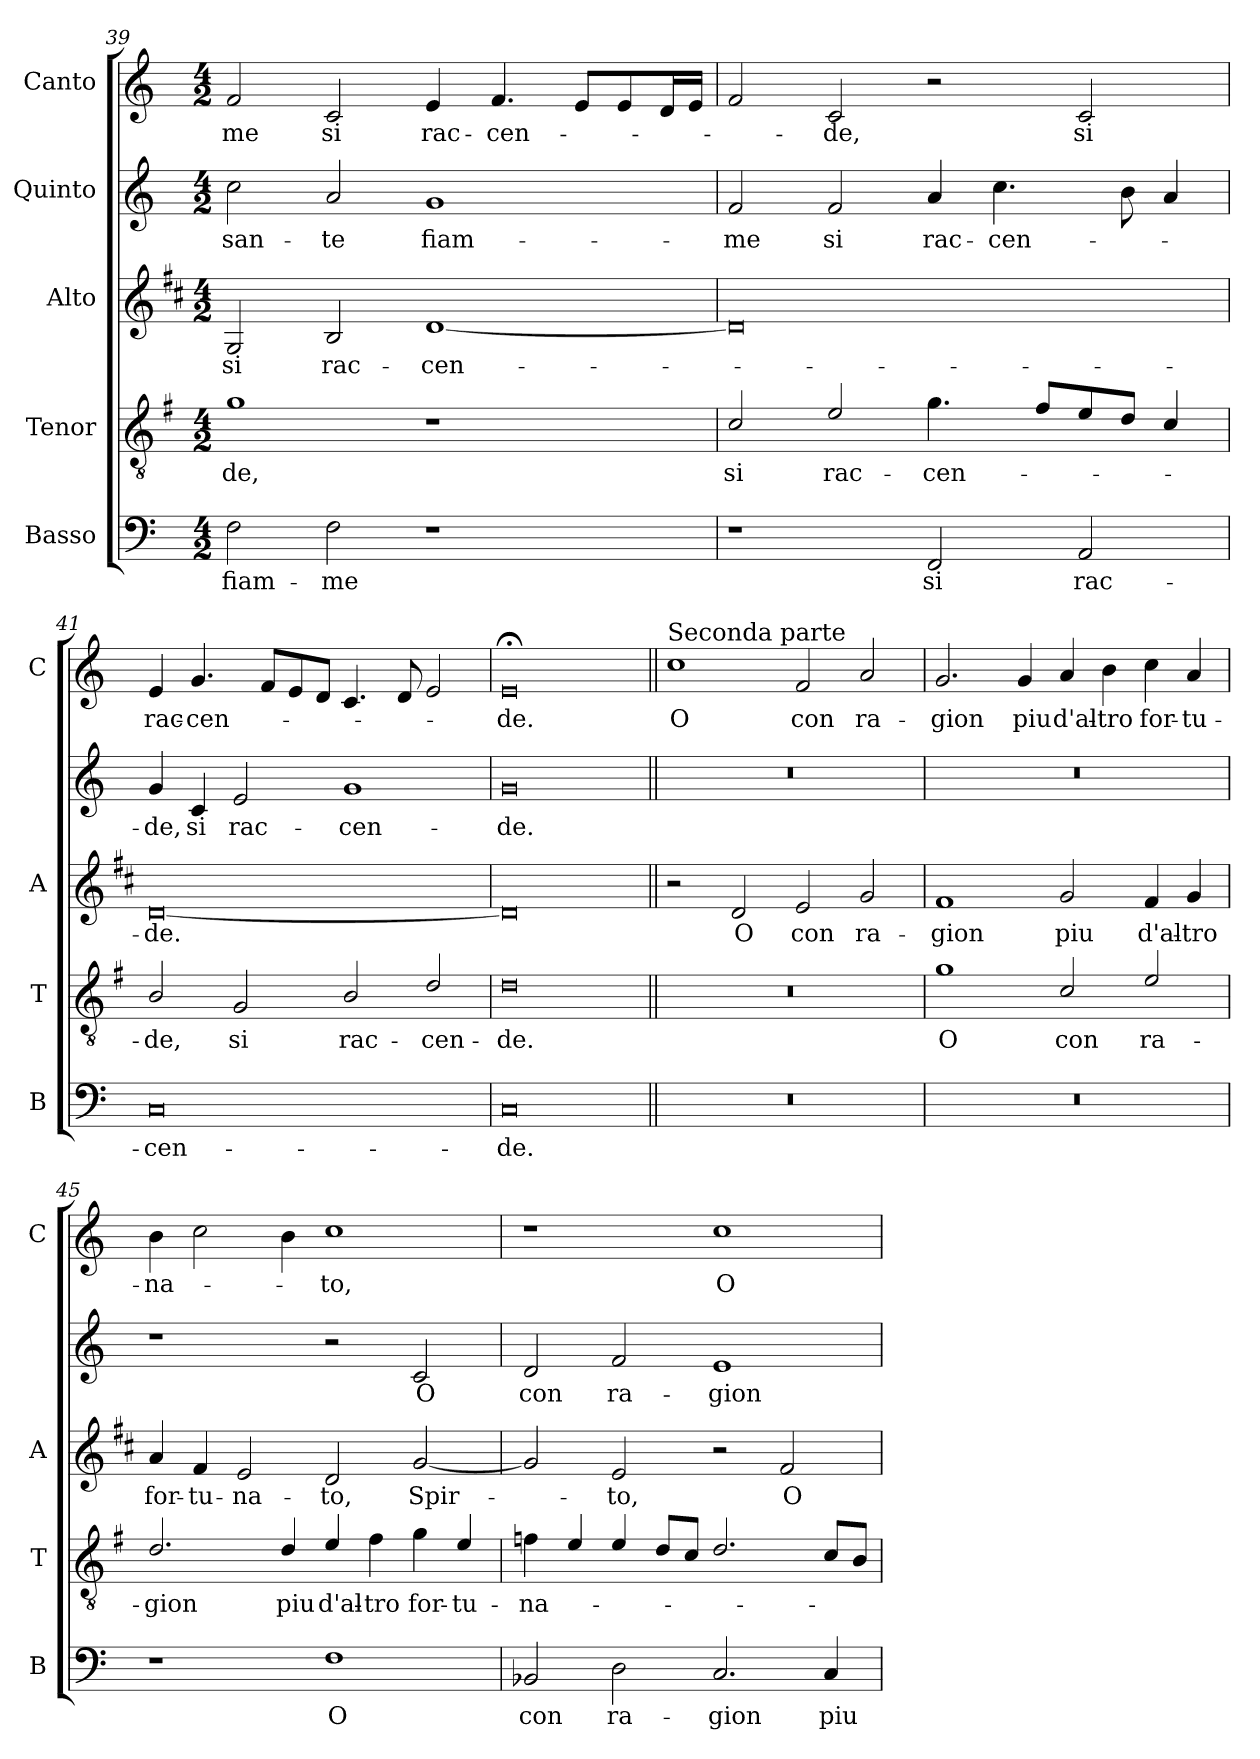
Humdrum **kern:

**kern	**text	**kern	**text	**kern	**text	**kern	**text	**kern	**text
*part5	*part5	*part4	*part4	*part3	*part3	*part2	*part2	*part1	*part1
*staff5	*staff5	*staff4	*staff4	*staff3	*staff3	*staff2	*staff2	*staff1	*staff1
*I"Basso	*	*I"Tenor	*	*I"Alto	*	*I"Quinto	*	*I"Canto	*
*I'B	*	*I'T	*	*I'A	*	*	*	*I'C	*
*clefF4	*	*clefGv2	*	*clefG2	*	*clefG2	*	*clefG2	*
*	*	*ITrd4c7	*	*ITrd1c2	*	*	*	*	*
*k[]	*	*k[]	*	*k[]	*	*k[]	*	*k[]	*
*C:	*	*C:	*	*C:	*	*C:	*	*C:	*
*M4/2	*	*M4/2	*	*M4/2	*	*M4/2	*	*M4/2	*
=39	=39	=39	=39	=39	=39	=39	=39	=39	=39
!	!LO:LY:b	!	!LO:LY:b	!	!LO:LY:b	!	!LO:LY:b	!	!LO:LY:b
2F\	fiam-	1c	-de,	2F/	si	2cc\	san-	2f/	-me
!	!LO:LY:b	!	!	!	!LO:LY:b	!	!LO:LY:b	!	!LO:LY:b
2F\	-me	.	.	2A/	rac-	2a/	-te	2c/	si
!	!	!	!	!	!LO:LY:b	!	!LO:LY:b	!	!LO:LY:b
1r	.	1r	.	[1c	-cen-	1g	fiam-	4e/	rac-
!	!	!	!	!	!	!	!	!	!LO:LY:b
.	.	.	.	.	.	.	.	4.f/	-cen-
.	.	.	.	.	.	.	.	8e/L	.
.	.	.	.	.	.	.	.	8e/	.
.	.	.	.	.	.	.	.	16d/L	.
.	.	.	.	.	.	.	.	16e/JJ	.
!!LO:LB:g=z
=40	=40	=40	=40	=40	=40	=40	=40	=40	=40
!	!	!	!LO:LY:b	!	!	!	!LO:LY:b	!	!
1r	.	2F/	si	0c]	.	2f/	-me	2f/	.
!	!	!	!LO:LY:b	!	!	!	!LO:LY:b	!	!LO:LY:b
.	.	2A/	rac-	.	.	2f/	si	2c/	-de,
!	!LO:LY:b	!	!LO:LY:b	!	!	!	!LO:LY:b	!	!
2FF/	si	4.c\	-cen-	.	.	4a/	rac-	2r	.
!	!	!	!	!	!	!	!LO:LY:b	!	!
.	.	.	.	.	.	4.cc\	-cen-	.	.
.	.	8B/L	.	.	.	.	.	.	.
!	!LO:LY:b	!	!	!	!	!	!	!	!LO:LY:b
2AA/	rac-	8A/	.	.	.	.	.	2c/	si
.	.	8G/J	.	.	.	8b\	.	.	.
.	.	4F/	.	.	.	4a/	.	.	.
=41	=41	=41	=41	=41	=41	=41	=41	=41	=41
!	!LO:LY:b	!	!LO:LY:b	!	!LO:LY:b	!	!LO:LY:b	!	!LO:LY:b
0C	-cen-	2E/	-de,	[0c	-de.	4g/	-de,	4e/	rac-
!	!	!	!	!	!	!	!LO:LY:b	!	!LO:LY:b
.	.	.	.	.	.	4c/	si	4.g/	-cen-
!	!	!	!LO:LY:b	!	!	!	!LO:LY:b	!	!
.	.	2C/	si	.	.	2e/	rac-	.	.
.	.	.	.	.	.	.	.	8f/L	.
.	.	.	.	.	.	.	.	8e/	.
.	.	.	.	.	.	.	.	8d/J	.
!	!	!	!LO:LY:b	!	!	!	!LO:LY:b	!	!
.	.	2E/	rac-	.	.	1g	-cen-	4.c/	.
.	.	.	.	.	.	.	.	8d/	.
!	!	!	!LO:LY:b	!	!	!	!	!	!
.	.	2G/	-cen-	.	.	.	.	2e/	.
=42	=42	=42	=42	=42	=42	=42	=42	=42	=42
!	!LO:LY:b	!	!LO:LY:b	!	!	!	!LO:LY:b	!	!LO:LY:b
0C	-de.	0G	-de.	0c]	.	0g	-de.	0e;<	-de.
=43||	=43||	=43||	=43||	=43||	=43||	=43||	=43||	=43||	=43||
!	!	!	!	!	!	!	!	!LO:TX:a:t=Seconda parte	!
!	!	!	!	!	!	!	!	!	!LO:LY:b
0r	.	0r	.	2r	.	0r	.	1cc	O
!	!	!	!	!	!LO:LY:b	!	!	!	!
.	.	.	.	2c/	O	.	.	.	.
!	!	!	!	!	!LO:LY:b	!	!	!	!LO:LY:b
.	.	.	.	2d/	con	.	.	2f/	con
!	!	!	!	!	!LO:LY:b	!	!	!	!LO:LY:b
.	.	.	.	2f/	ra-	.	.	2a/	ra-
=44	=44	=44	=44	=44	=44	=44	=44	=44	=44
!	!	!	!LO:LY:b	!	!LO:LY:b	!	!	!	!LO:LY:b
0r	.	1c	O	1e	-gion	0r	.	2.g/	-gion
!	!	!	!	!	!	!	!	!	!LO:LY:b
.	.	.	.	.	.	.	.	4g/	piu
!	!	!	!LO:LY:b	!	!LO:LY:b	!	!	!	!LO:LY:b
.	.	2F/	con	2f/	piu	.	.	4a/	d'al-
!	!	!	!	!	!	!	!	!	!LO:LY:b
.	.	.	.	.	.	.	.	4b\	-tro
!	!	!	!LO:LY:b	!	!LO:LY:b	!	!	!	!LO:LY:b
.	.	2A/	ra-	4e/	d'al-	.	.	4cc\	for-
!	!	!	!	!	!LO:LY:b	!	!	!	!LO:LY:b
.	.	.	.	4f/	-tro	.	.	4a/	-tu-
!!LO:PB:g=z
=45	=45	=45	=45	=45	=45	=45	=45	=45	=45
!	!	!	!LO:LY:b	!	!LO:LY:b	!	!	!	!LO:LY:b
1r	.	2.G/	-gion	4g/	for-	1r	.	4b\	-na-
!	!	!	!	!	!LO:LY:b	!	!	!	!
.	.	.	.	4e/	-tu-	.	.	2cc\	.
!	!	!	!	!	!LO:LY:b	!	!	!	!
.	.	.	.	2d/	-na-	.	.	.	.
!	!	!	!LO:LY:b	!	!	!	!	!	!
.	.	4G/	piu	.	.	.	.	4b\	.
!	!LO:LY:b	!	!LO:LY:b	!	!LO:LY:b	!	!	!	!LO:LY:b
1F	O	4A/	d'al-	2c/	-to,	2r	.	1cc	-to,
!	!	!	!LO:LY:b	!	!	!	!	!	!
.	.	4B\	-tro	.	.	.	.	.	.
!	!	!	!LO:LY:b	!	!LO:LY:b	!	!LO:LY:b	!	!
.	.	4c\	for-	[2f/	Spir-	2c/	O	.	.
!	!	!	!LO:LY:b	!	!	!	!	!	!
.	.	4A/	-tu-	.	.	.	.	.	.
=46	=46	=46	=46	=46	=46	=46	=46	=46	=46
!	!LO:LY:b	!	!LO:LY:b	!	!	!	!LO:LY:b	!	!
2BB-X/	con	4B-X\	-na-	2f/]	.	2d/	con	1r	.
.	.	4A/	.	.	.	.	.	.	.
!	!LO:LY:b	!	!	!	!LO:LY:b	!	!LO:LY:b	!	!
2D\	ra-	4A/	.	2d/	-to,	2f/	ra-	.	.
.	.	8G/L	.	.	.	.	.	.	.
.	.	8F/J	.	.	.	.	.	.	.
!	!LO:LY:b	!	!	!	!	!	!LO:LY:b	!	!LO:LY:b
2.C/	-gion	2.G/	.	2r	.	1e	-gion	1cc	O
!	!	!	!	!	!LO:LY:b	!	!	!	!
.	.	.	.	2e/	O	.	.	.	.
!	!LO:LY:b	!	!	!	!	!	!	!	!
4C/	piu	8F/L	.	.	.	.	.	.	.
.	.	8E/J	.	.	.	.	.	.	.
=	=	=	=	=	=	=	=	=	=
*-	*-	*-	*-	*-	*-	*-	*-	*-	*-
